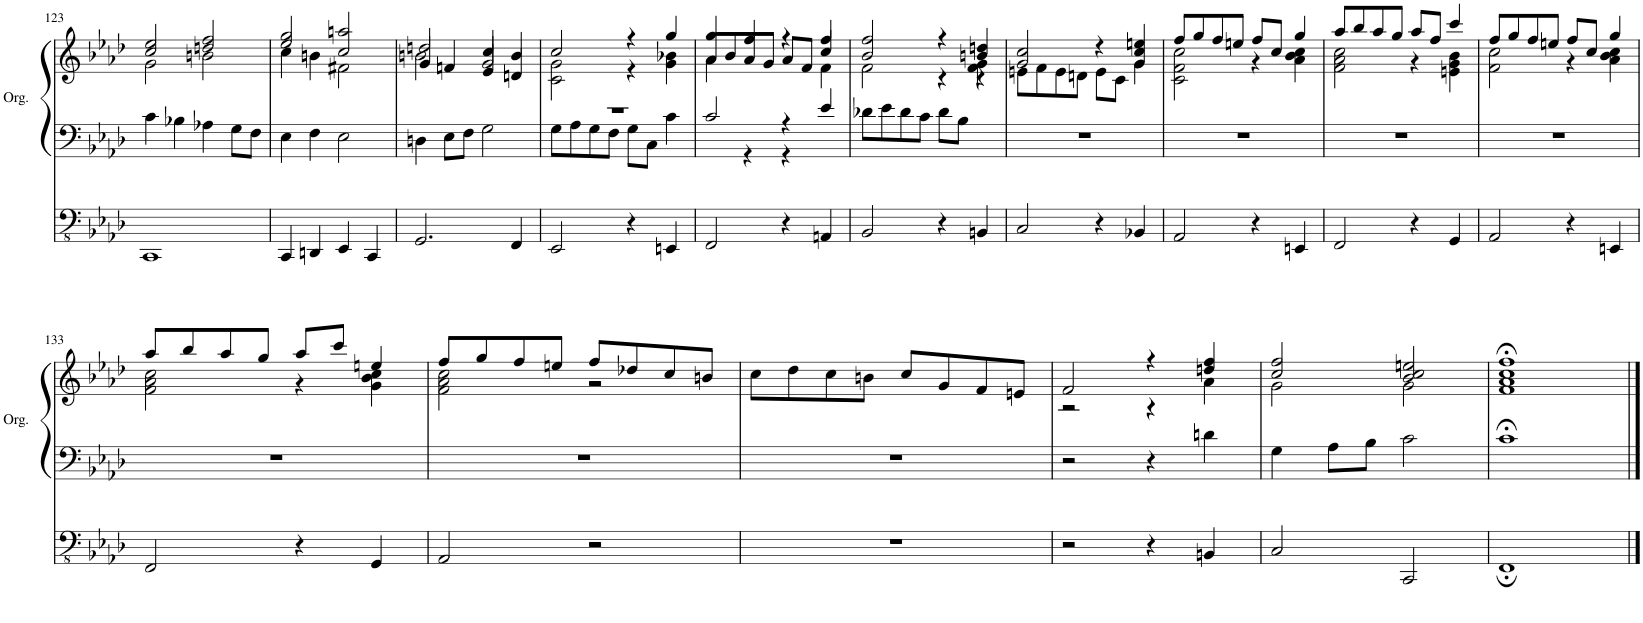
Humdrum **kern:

**kern	**kern	**kern
*part2	*part1	*part1
*staff3	*staff2	*staff1
*I"Pedal	*I"Manual	*
!!LO:PB:g=z
*clefFv4	*clefF4	*clefG2
*k[b-e-a-d-]	*k[b-e-a-d-]	*k[b-e-a-d-]
*M4/4	*M4/4	*M4/4
=123	=123	=123
*	*	*^
1CCC	4c\	2cc/ 2ee-/	2g\
.	4B-X\	.	.
.	4A-X\	2ddn/ 2ff/	2bn\
.	8G\L	.	.
.	8F\J	.	.
=124	=124	=124	=124
4CCC/	4E-\	2ee-/ 2gg/	4cc\
4DDDn/	4F\	.	4bn\
4EEE-/	2E-\	2cc/ 2aan/	2f#X\
4CCC/	.	.	.
=125	=125	=125	=125
*	*	*	*^
2.GGG/	4Dn\	2ddn/	2bn\	4g/
.	8E-\L	.	.	4fn/
.	8F\J	.	.	.
.	2G\	4cc/	2g/	4e-/
4FFF/	.	4b/	.	4dn/
*	*	*	*v	*v
=126	=126	=126	=126
*	*^	*	*
2EEE-/	1r	8G\L	2cc/	2c\ 2g\
.	.	8A-\	.	.
.	.	8G\	.	.
.	.	8F\J	.	.
4r	.	8G\L	4r	4r
.	.	8C\J	.	.
4EEEn/	.	4c\	4gg/	4g\ 4b-X\
=127	=127	=127	=127	=127
*	*	*	*	*^
2FFF/	2c/	4ryy	4gg/	8a-/L	4a-\
.	.	.	.	8b-/	.
.	.	4r	4ff/	8a-/	2ryy
.	.	.	.	8g/J	.
4r	4r	4r	4r	8a-/L	.
.	.	.	.	8f/J	.
4AAAn/	4e-/	4ryy	4ff/	4cc/	4f\
*	*v	*v	*	*	*
=128	=128	=128	=128	=128
2BBB-/	8d-X\L	2b-/ 2ff/	2f\	2.ryy
.	8e-\	.	.	.
.	8d-\	.	.	.
.	8c\J	.	.	.
4r	8d-\L	4r	4r	.
.	8B-\J	.	.	.
4BBBn/	4ryy	4bn/ 4ddn/	4r	4f\ 4g\
*	*	*	*v	*v
=129	=129	=129	=129
2CC/	1r	2g/ 2cc/	8en\L
.	.	.	8f\
.	.	.	8e\
.	.	.	8dn\J
4r	.	4r	8e\L
.	.	.	8c\J
4BBB-X/	.	4g/ 4cc/ 4een/	4g\
=130	=130	=130	=130
2AAA-/	1r	8ff/L	2c\ 2f\ 2cc\
.	.	8gg/	.
.	.	8ff/	.
.	.	8een/J	.
4r	.	8ff/L	4r
.	.	8cc/J	.
4EEEn/	.	4gg/	4a-\ 4b-\ 4cc\
=131	=131	=131	=131
2FFF/	1r	8aa-/L	2f\ 2a-\ 2cc\
.	.	8bb-/	.
.	.	8aa-/	.
.	.	8gg/J	.
4r	.	8aa-/L	4r
.	.	8ff/J	.
4GGG/	.	4ccc/	4en\ 4g\ 4b-\
=132	=132	=132	=132
2AAA-/	1r	8ff/L	2f\ 2cc\
.	.	8gg/	.
.	.	8ff/	.
.	.	8een/J	.
4r	.	8ff/L	4r
.	.	8cc/J	.
4EEEn/	.	4gg/	4a-\ 4b-\ 4cc\
!!LO:LB:g=z	!!
=133	=133	=133	=133
2FFF/	1r	8aa-/L	2f\ 2a-\ 2cc\
.	.	8bb-/	.
.	.	8aa-/	.
.	.	8gg/J	.
4r	.	8aa-/L	4r
.	.	8ccc/J	.
4GGG/	.	4een/	4g\ 4b-\ 4cc\
=134	=134	=134	=134
2AAA-/	1r	8ff/L	2f\ 2a-\ 2cc\
.	.	8gg/	.
.	.	8ff/	.
.	.	8een/J	.
2r	.	8ff/L	2r
.	.	8dd-X/	.
.	.	8cc/	.
.	.	8bn/J	.
*	*	*v	*v
=135	=135	=135
1r	1r	8cc\L
.	.	8dd-\
.	.	8cc\
.	.	8bn\J
.	.	8cc/L
.	.	8g/
.	.	8f/
.	.	8en/J
=136	=136	=136
*	*	*^
2r	2r	2f/	2r
4r	4r	4r	4r
4BBBn/	4dn\	4ddn/ 4ff/	4a-\
=137	=137	=137	=137
2CC/	4G\	2cc/ 2ff/	2g\
.	8A-\L	.	.
.	8B-\J	.	.
2CCC/	2c\	2b-/ 2cc/ 2een/	2g\
*	*	*v	*v
=138	=138	=138
1FFF;	1c;<	1f;< 1a-;< 1cc;< 1ff;<
==	==	==
*-	*-	*-
